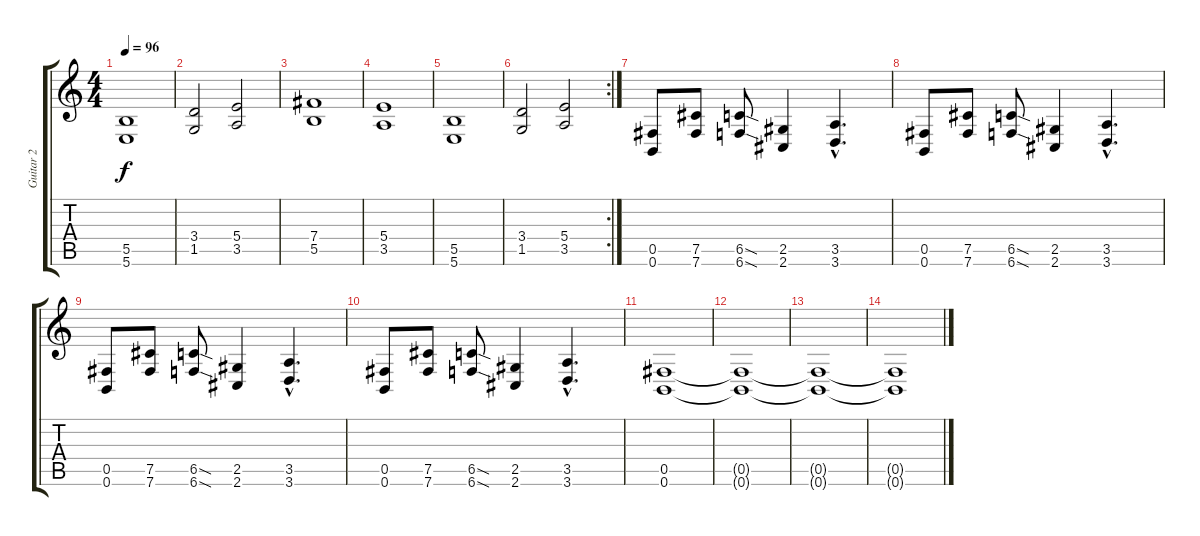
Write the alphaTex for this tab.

\track ("Guitar 2" "Guitar 2") {instrument distortionguitar}
\staff {score tabs}
\tuning (Db4 Ab3 E3 B2 Gb2 B1) {hide}
\ts (4 4)
\tempo 96
\clef g2
\ks c
(5.5 5.6).1{dy f} |
(3.4 1.5).2 (5.4 3.5).2 |
(7.4 5.5).1 |
(5.4 3.5).1 |
(5.5 5.6).1 |
\rc 2
(3.4 1.5).2 (5.4 3.5).2 |
(0.5 0.6).8 (7.5 7.6).8 (6.5{sod} 6.6{sod}).8 (2.5 2.6).4 (3.5{hac} 3.6{hac}).4{d} |
(0.5 0.6).8 (7.5 7.6).8 (6.5{sod} 6.6{sod}).8 (2.5 2.6).4 (3.5{hac} 3.6{hac}).4{d} |
(0.5 0.6).8 (7.5 7.6).8 (6.5{sod} 6.6{sod}).8 (2.5 2.6).4 (3.5{hac} 3.6{hac}).4{d} |
(0.5 0.6).8 (7.5 7.6).8 (6.5{sod} 6.6{sod}).8 (2.5 2.6).4 (3.5{hac} 3.6{hac}).4{d} |
(0.5 0.6).1 |
(0.5{t} 0.6{t}).1 |
(0.5{t} 0.6{t}).1 |
(0.5{t} 0.6{t}).1
